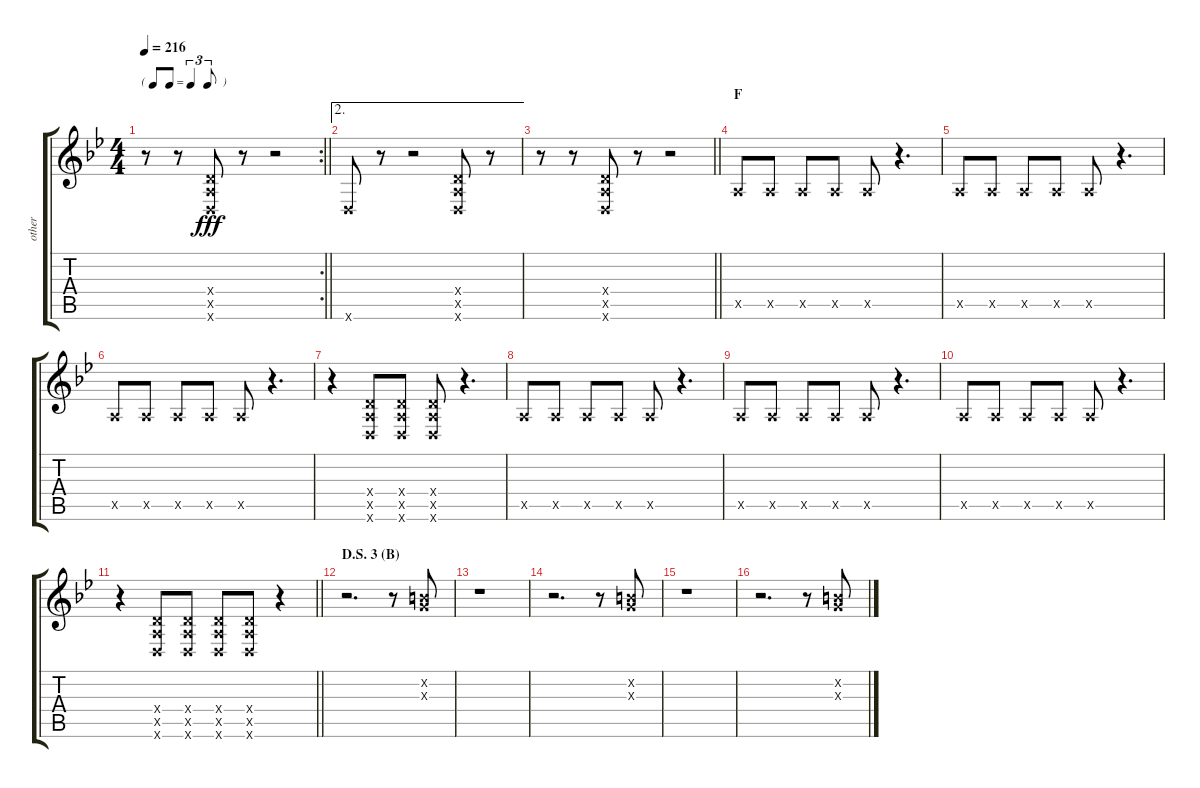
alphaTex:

\track ("other" "other") {instrument electricguitarmuted}
\staff {score tabs}
\tuning (E4 B3 G3 D3 A2 D2) {hide}
\rc 2
\ts (4 4)
\tf triplet8th
\tempo 216
\clef g2
\barLineRight lightlight
\ks bb
r.8{dy fff} r.8 (0.4{x} 0.5{x} 0.6{x}).8 r.8 r.2 |
\ae 2
0.6{x}.8 r.8 r.2 (0.4{x} 0.5{x} 0.6{x}).8 r.8 |
\barLineRight lightlight
r.8 r.8 (0.4{x} 0.5{x} 0.6{x}).8 r.8 r.2 |
\section ("" "F")
0.5{x}.8 0.5{x}.8 0.5{x}.8 0.5{x}.8 0.5{x}.8 r.4{d} |
0.5{x}.8 0.5{x}.8 0.5{x}.8 0.5{x}.8 0.5{x}.8 r.4{d} |
0.5{x}.8 0.5{x}.8 0.5{x}.8 0.5{x}.8 0.5{x}.8 r.4{d} |
r.4 (0.4{x} 0.5{x} 0.6{x}).8 (0.4{x} 0.5{x} 0.6{x}).8 (0.4{x} 0.5{x} 0.6{x}).8 r.4{d} |
0.5{x}.8 0.5{x}.8 0.5{x}.8 0.5{x}.8 0.5{x}.8 r.4{d} |
0.5{x}.8 0.5{x}.8 0.5{x}.8 0.5{x}.8 0.5{x}.8 r.4{d} |
0.5{x}.8 0.5{x}.8 0.5{x}.8 0.5{x}.8 0.5{x}.8 r.4{d} |
\barLineRight lightlight
r.4 (0.4{x} 0.5{x} 0.6{x}).8 (0.4{x} 0.5{x} 0.6{x}).8 (0.4{x} 0.5{x} 0.6{x}).8 (0.4{x} 0.5{x} 0.6{x}).8 r.4 |
\section ("" "D.S. 3 (B)")
r.2{d} r.8 (0.2{x} 0.3{x}).8 |
r.1 |
r.2{d} r.8 (0.2{x} 0.3{x}).8 |
r.1 |
r.2{d} r.8 (0.2{x} 0.3{x}).8
